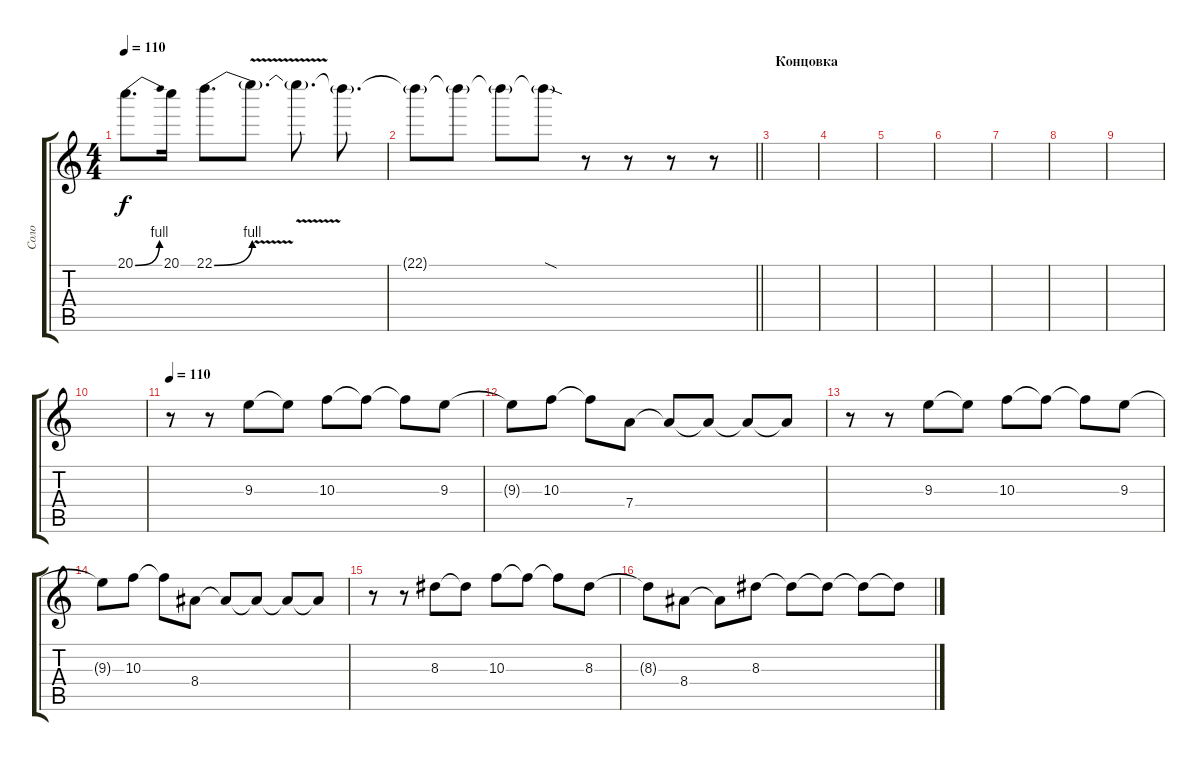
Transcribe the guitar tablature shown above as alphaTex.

\track ("Соло" "Соло") {instrument acousticguitarsteel}
\staff {score tabs}
\tuning (E4 B3 G3 D3 A2 D2) {hide}
\ts (4 4)
\tempo 110
\clef g2
\ks c
20.1{be (bend 0 0 60 4)}.8{d dy f} 20.1.16 22.1{be (bend 0 0 60 4)}.8{d} 22.1{v t}.8{d} 22.1{t}.8{d} 22.1{t}.8{d} |
\barLineRight lightlight
22.1{t}.8 22.1{t}.8 22.1{t}.8 22.1{sod t}.8 r.8 r.8 r.8 r.8 |
\section ("" "Концовка")
|
|
|
|
|
|
|
|
\tempo 110
r.8{instrument acousticguitarsteel} r.8 9.3.8 9.3{t}.8 10.3.8 10.3{t}.8 10.3{t}.8 9.3.8 |
9.3{t}.8 10.3.8 10.3{t}.8 7.4.8 7.4{t}.8 7.4{t}.8 7.4{t}.8 7.4{t}.8 |
r.8 r.8 9.3.8 9.3{t}.8 10.3.8 10.3{t}.8 10.3{t}.8 9.3.8 |
9.3{t}.8 10.3.8 10.3{t}.8 8.4.8 8.4{t}.8 8.4{t}.8 8.4{t}.8 8.4{t}.8 |
r.8 r.8 8.3.8 8.3{t}.8 10.3.8 10.3{t}.8 10.3{t}.8 8.3.8 |
8.3{t}.8 8.4.8 8.4{t}.8 8.3.8 8.3{t}.8 8.3{t}.8 8.3{t}.8 8.3{t}.8
